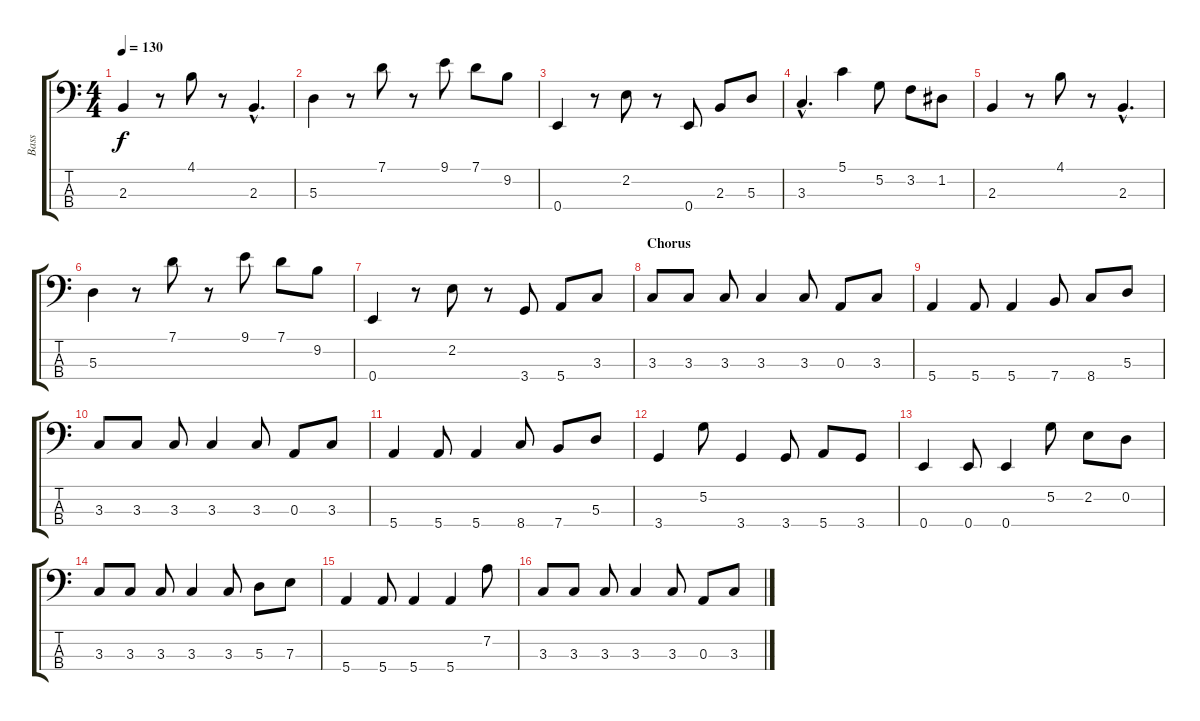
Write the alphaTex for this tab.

\track ("Bass" "Bass") {instrument electricbassfinger}
\staff {score tabs}
\tuning (G2 D2 A1 E1) {hide}
\ts (4 4)
\tempo 130
\clef f4
\ks c
2.3.4{dy f} r.8 4.1.8 r.8 2.3{hac}.4{d} |
5.3.4 r.8 7.1.8 r.8 9.1.8 7.1.8 9.2.8 |
0.4.4 r.8 2.2.8 r.8 0.4.8 2.3.8 5.3.8 |
3.3{hac}.4{d} 5.1.4 5.2.8 3.2.8 1.2.8 |
2.3.4 r.8 4.1.8 r.8 2.3{hac}.4{d} |
5.3.4 r.8 7.1.8 r.8 9.1.8 7.1.8 9.2.8 |
0.4.4 r.8 2.2.8 r.8 3.4.8 5.4.8 3.3.8 |
\section ("" "Chorus")
3.3.8 3.3.8 3.3.8 3.3.4 3.3.8 0.3.8 3.3.8 |
5.4.4 5.4.8 5.4.4 7.4.8 8.4.8 5.3.8 |
3.3.8 3.3.8 3.3.8 3.3.4 3.3.8 0.3.8 3.3.8 |
5.4.4 5.4.8 5.4.4 8.4.8 7.4.8 5.3.8 |
3.4.4 5.2.8 3.4.4 3.4.8 5.4.8 3.4.8 |
0.4.4 0.4.8 0.4.4 5.2.8 2.2.8 0.2.8 |
3.3.8 3.3.8 3.3.8 3.3.4 3.3.8 5.3.8 7.3.8 |
5.4.4 5.4.8 5.4.4 5.4.4 7.2.8 |
3.3.8 3.3.8 3.3.8 3.3.4 3.3.8 0.3.8 3.3.8
